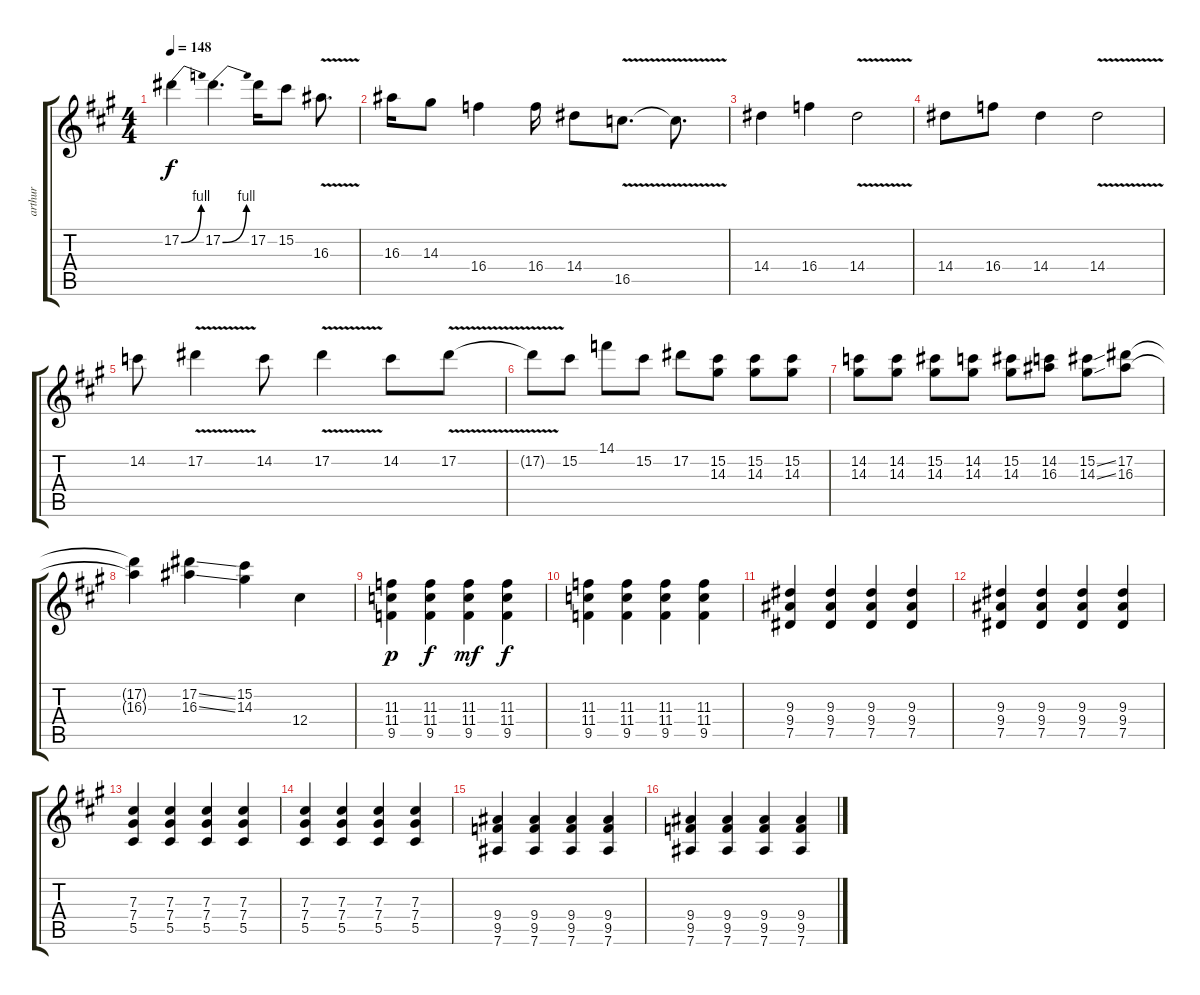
\track ("arthur" "arthur") {instrument overdrivenguitar}
\staff {score tabs}
\tuning (Eb4 Bb3 Gb3 Db3 Ab2 Eb2) {hide}
\ts (4 4)
\tempo 148
\clef g2
\ks a
17.2{be (bend 0 0 60 4)}.4{dy f} 17.2{be (bend 0 0 60 4)}.4{d} 17.2.16 15.2.8 16.3{v}.8{d} |
16.3.16 14.3.8 16.4.4 16.4.16 14.4.8 16.5{v}.8{d} 16.5{t}.8{d} |
14.4.4 16.4.4 14.4{v}.2 |
14.4.8 16.4.8 14.4.4 14.4{v}.2 |
14.2.8 17.2{v}.4 14.2.8 17.2{v}.4 14.2.8 17.2{v}.8 |
17.2{t}.8 15.2.8 14.1.8 15.2.8 17.2.8 (15.2 14.3).8 (15.2 14.3).8 (15.2 14.3).8 |
(14.2 14.3).8 (14.2 14.3).8 (15.2 14.3).8 (14.2 14.3).8 (15.2 14.3).8 (14.2 16.3).8 (15.2{ss} 14.3{ss}).8 (17.2 16.3).8 |
(17.2{t} 16.3{t}).4 (17.2{ss} 16.3{ss}).4 (15.2 14.3).4 12.4.4 |
(11.3 11.4 9.5).4{dy p} (11.3 11.4 9.5).4{dy f} (11.3 11.4 9.5).4{dy mf} (11.3 11.4 9.5).4{dy f} |
(11.3 11.4 9.5).4 (11.3 11.4 9.5).4 (11.3 11.4 9.5).4 (11.3 11.4 9.5).4 |
(9.3 9.4 7.5).4 (9.3 9.4 7.5).4 (9.3 9.4 7.5).4 (9.3 9.4 7.5).4 |
(9.3 9.4 7.5).4 (9.3 9.4 7.5).4 (9.3 9.4 7.5).4 (9.3 9.4 7.5).4 |
(7.3 7.4 5.5).4 (7.3 7.4 5.5).4 (7.3 7.4 5.5).4 (7.3 7.4 5.5).4 |
(7.3 7.4 5.5).4 (7.3 7.4 5.5).4 (7.3 7.4 5.5).4 (7.3 7.4 5.5).4 |
(9.4 9.5 7.6).4 (9.4 9.5 7.6).4 (9.4 9.5 7.6).4 (9.4 9.5 7.6).4 |
(9.4 9.5 7.6).4 (9.4 9.5 7.6).4 (9.4 9.5 7.6).4 (9.4 9.5 7.6).4
